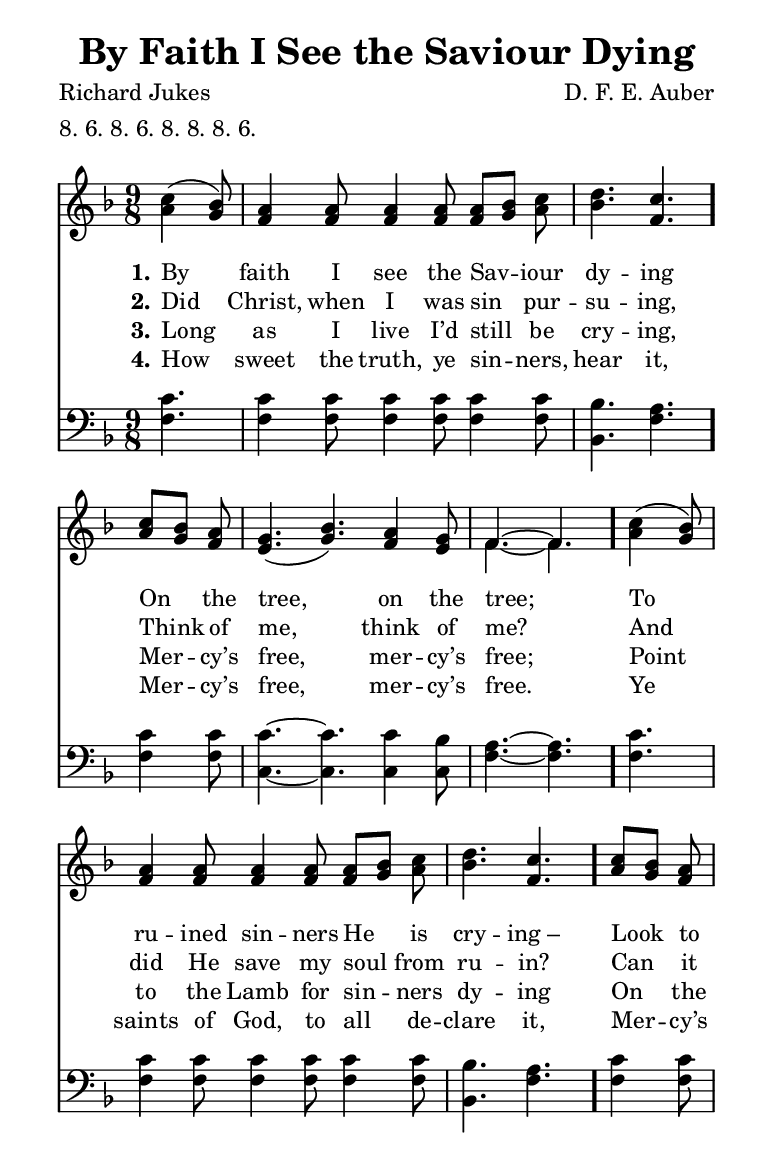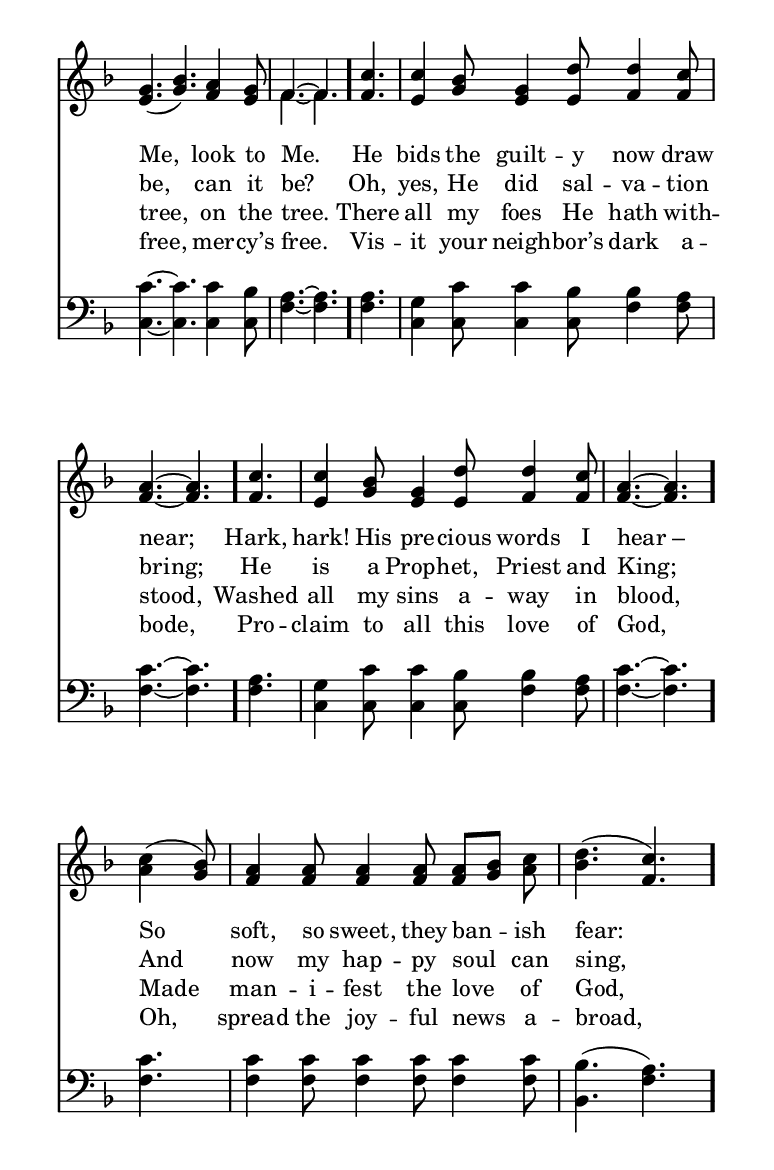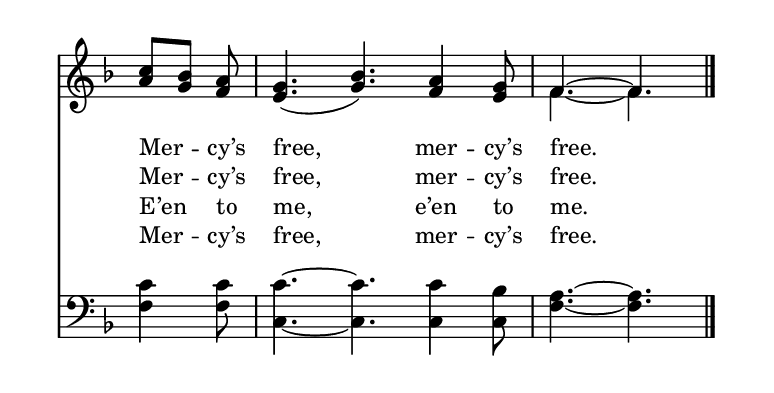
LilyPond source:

\include "common/global.ily"
\paper {
  \include "common/paper.ily"
}

\header{
  %gospel
  hymnnumber = "5"
  title = "By Faith I See the Saviour Dying"
  tunename = "Mercy’s Free"
  meter = "8. 6. 8. 6. 8. 8. 8. 6."
  poet = "Richard Jukes"
  composer = "D. F. E. Auber"
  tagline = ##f
}

global = {
  \include "common/overrides.ily"
  \autoBeamOff
  \override Staff.TimeSignature.style = #'numbered \time 9/8
  \once \override Score.MetronomeMark.transparent = ##t
  \tempo 4 = 80
  \key f \major
  \partial 4.
}

patternOne   = { c4( c8) | c4 c8 c4 c8 c8[ c8] c8 | c4. c4. c8[ c8] c8 | c4.( c4.) c4 c8 | c4. ~ c4. }
patternTwo   = { c4. | c4 c8 c4 c8 c4 c8 | c4. ~ c4. c4. | c4 c8 c4 c8 c4 c8 | c4. ~ c4. } % original has unexplained slur
patternThree = { c4. | c4 c8 c4 c8 c4 c8 | c4. c4. c4 c8 | c4. ~ c4. c4 c8 | c4. ~ c4. }
patternFour  = { c4( c8) | c4 c8 c4 c8 c8[ c8] c8 | c4.( c4.) c8[ c8] c8 | c4.( c4.) c4 c8 | c4. ~ c4. }
patternFive  = { c4. | c4 c8 c4 c8 c4 c8 | c4.( c4.) c4 c8 | c4. ~ c4. c4 c8 | c4. ~ c4. }

notesSoprano = {
\global
\relative c' {

    \changePitch \patternOne  { c' bes | a a a a a bes c | d c c bes a | g bes a g | f f } \eogbreak
    \changePitch \patternOne  { c' bes | a a a a a bes c | d c c bes a | g bes a g | f f } \eogbreak
    \changePitch \patternTwo  { c' | c bes g d' d c | a a c | c bes g d' d c | a a } \eogbreak
    \changePitch \patternFour { c bes | a a a a a bes c | d c c bes a | g bes a g | f f } \eogbreak

    \bar "|."

}
}

notesAlto = {
\global
\relative e' {

    \changePitch \patternOne  { a g | f f f f f g a | bes f a g f | e g f e | f f }
    \changePitch \patternOne  { a g | f f f f f g a | bes f a g f | e g f e | f f }
    \changePitch \patternTwo  { f | e g e e f f | f f f | e g e e f f | f f }
    \changePitch \patternFour { a g | f f f f f g a | bes f a g f | e g f e | f f }

}
}

notesTenor = {
\global
\relative a {

    \changePitch \patternThree { c | c c c c c c | bes a c c | c c c bes | a a }
    \changePitch \patternThree { c | c c c c c c | bes a c c | c c c bes | a a }
    \changePitch \patternTwo   { a | g c c bes bes a | c c a | g c c bes bes a | c c }
    \changePitch \patternFive  { c | c c c c c c | bes a c c | c c c bes | a a }

}
}

notesBass = {
\global
\relative a {

    \changePitch \patternThree { f | f f f f f f | bes, f' f f | c c c c | f f }
    \changePitch \patternThree { f | f f f f f f | bes, f' f f | c c c c | f f }
    \changePitch \patternTwo   { f | c c c c f f | f f | f c c c c f f | f f }
    \changePitch \patternFive  { f | f f f f f f | bes, f' f f | c c c c | f f }

}
}

wordsA = \lyricmode {
\set stanza = "1."

    By faith I see the Sav -- iour dy -- ing \bar "."
    On the tree, on the tree; \bar "."
    To ru -- ined sin -- ners He is cry -- ing_– \bar "."
    Look to Me, look to Me. \bar "."
    He bids the guilt -- y now draw near; \bar "."
    Hark, hark! His pre -- cious words I hear_– \bar "."
    So soft, so sweet, they ban -- ish fear: \bar "."
    Mer -- cy’s free, mer -- cy’s free. \bar "."

}

wordsB = \lyricmode {
\set stanza = "2."

    Did Christ, when I was sin pur -- su -- ing,
    Think of me, think of me?
    And did He save my soul from ru -- in?
    Can it be, can it be?
    Oh, yes, He did sal -- va -- tion bring;
    He is a Proph -- et, Priest and King;
    And now my hap -- py soul can sing,
    Mer -- cy’s free, mer -- cy’s free.

}

wordsC = \lyricmode {
\set stanza = "3."

    Long as I live I’d still be cry -- ing,
    Mer -- cy’s free, mer -- cy’s free;
    Point to the Lamb for sin -- ners dy -- ing
    On the tree, on the tree.
    There all my foes He hath with -- stood,
    Washed all my sins a -- way in blood,
    Made man -- i -- fest the love of God,
    E’en to me, e’en to me.

}

wordsD = \lyricmode {
\set stanza = "4."

    How sweet the truth, ye sin -- ners, hear it,
    Mer -- cy’s free, mer -- cy’s free.
    Ye saints of God, to all de -- clare it,
    Mer -- cy’s free, mer -- cy’s free.
    Vis -- it your neigh -- bor’s dark a -- bode,
    Pro -- claim to all this love of God,
    Oh, spread the joy -- ful news a -- broad,
    Mer -- cy’s free, mer -- cy’s free.

}


\score {
  \context ChoirStaff <<
    \context Staff = upper <<
      \set Staff.autoBeaming = ##f
      \set ChoirStaff.systemStartDelimiter = #'SystemStartBar
      \set ChoirStaff.printPartCombineTexts = ##f
      \partcombine #'(2 . 9) \notesSoprano \notesAlto
      \context NullVoice = sopranos { \voiceOne << \notesSoprano >> }
      \context Lyrics = one   \lyricsto sopranos \wordsA
      \context Lyrics = two   \lyricsto sopranos \wordsB
      \context Lyrics = three \lyricsto sopranos \wordsC
      \context Lyrics = four  \lyricsto sopranos \wordsD
    >>
    \context Staff = men <<
      \set Staff.autoBeaming = ##f
      \clef bass
      \set ChoirStaff.printPartCombineTexts = ##f
      \partcombine #'(2 . 9) \notesTenor \notesBass
    >>
  >>
  \layout {
    \include "common/layout.ily"
  }
  \midi{
    \include "common/midi.ily"
  }
}

\version "2.19.49"  % necessary for upgrading to future LilyPond versions.

